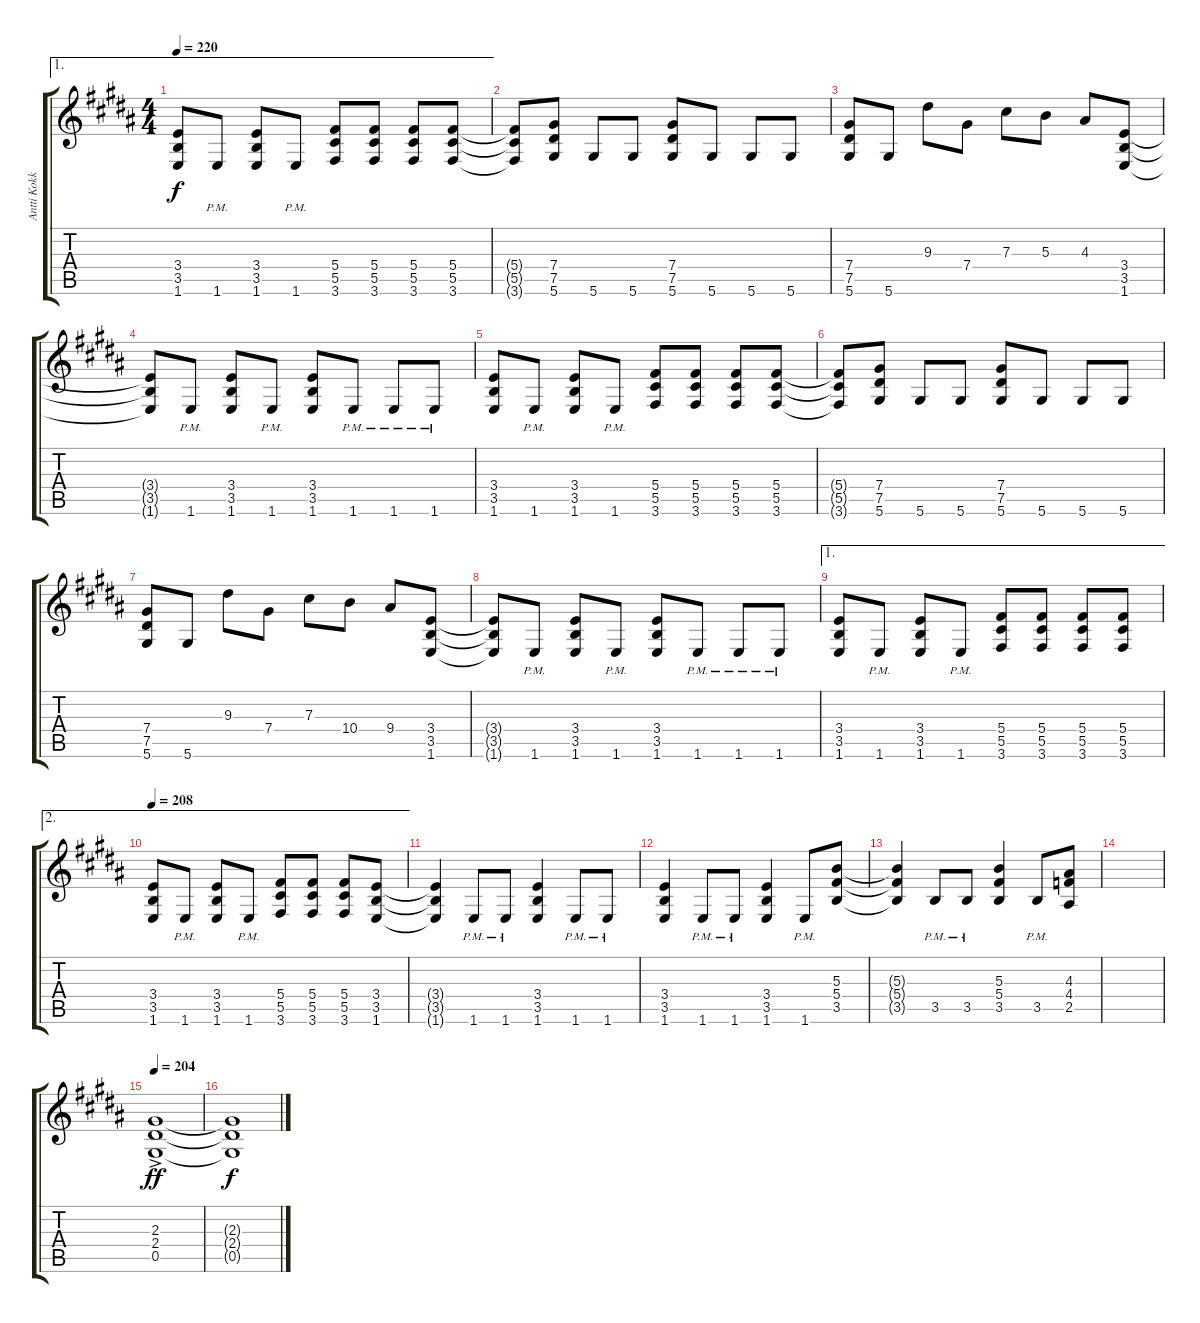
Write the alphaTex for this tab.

\track ("Antti Kokko" "Antti Kokk") {instrument distortionguitar}
\staff {score tabs}
\tuning (Eb4 Bb3 Gb3 Db3 Ab2 Eb2) {hide}
\ae 1
\ts (4 4)
\tempo 220
\clef g2
\ks b
(3.4 3.5 1.6).8{dy f} 1.6{pm}.8 (3.4 3.5 1.6).8 1.6{pm}.8 (5.4 5.5 3.6).8 (5.4 5.5 3.6).8 (5.4 5.5 3.6).8 (5.4 5.5 3.6).8 |
\ks g#minor
(5.4{t} 5.5{t} 3.6{t}).8 (7.4 7.5 5.6).8 5.6.8 5.6.8 (7.4 7.5 5.6).8 5.6.8 5.6.8 5.6.8 |
(7.4 7.5 5.6).8 5.6.8 9.3.8 7.4.8 7.3.8 5.3.8 4.3.8 (3.4 3.5 1.6).8 |
(3.4{t} 3.5{t} 1.6{t}).8 1.6{pm}.8 (3.4 3.5 1.6).8 1.6{pm}.8 (3.4 3.5 1.6).8 1.6{pm}.8 1.6{pm}.8 1.6{pm}.8 |
(3.4 3.5 1.6).8 1.6{pm}.8 (3.4 3.5 1.6).8 1.6{pm}.8 (5.4 5.5 3.6).8 (5.4 5.5 3.6).8 (5.4 5.5 3.6).8 (5.4 5.5 3.6).8 |
\ks b
(5.4{t} 5.5{t} 3.6{t}).8 (7.4 7.5 5.6).8 5.6.8 5.6.8 (7.4 7.5 5.6).8 5.6.8 5.6.8 5.6.8 |
\ks g#minor
(7.4 7.5 5.6).8 5.6.8 9.3.8 7.4.8 7.3.8 10.4.8 9.4.8 (3.4 3.5 1.6).8 |
(3.4{t} 3.5{t} 1.6{t}).8 1.6{pm}.8 (3.4 3.5 1.6).8 1.6{pm}.8 (3.4 3.5 1.6).8 1.6{pm}.8 1.6{pm}.8 1.6{pm}.8 |
\ae 1
\ks b
(3.4 3.5 1.6).8 1.6{pm}.8 (3.4 3.5 1.6).8 1.6{pm}.8 (5.4 5.5 3.6).8 (5.4 5.5 3.6).8 (5.4 5.5 3.6).8 (5.4 5.5 3.6).8 |
\ae 2
\tempo 208
\ks g#minor
(3.4 3.5 1.6).8 1.6{pm}.8 (3.4 3.5 1.6).8 1.6{pm}.8 (5.4 5.5 3.6).8 (5.4 5.5 3.6).8 (5.4 5.5 3.6).8 (3.4 3.5 1.6).8 |
(3.4{t} 3.5{t} 1.6{t}).4 1.6{pm}.8 1.6{pm}.8 (3.4 3.5 1.6).4 1.6{pm}.8 1.6{pm}.8 |
(3.4 3.5 1.6).4 1.6{pm}.8 1.6{pm}.8 (3.4 3.5 1.6).4 1.6{pm}.8 (5.3 5.4 3.5).8 |
\ks b
(5.3{t} 5.4{t} 3.5{t}).4 3.5{pm}.8 3.5{pm}.8 (5.3 5.4 3.5).4 3.5{pm}.8 (4.3 4.4 2.5).8 |
\ks g#minor
|
\tempo 204
(2.3 2.4{ac} 0.5{ac}).1{dy ff} |
(2.3{t} 2.4{t} 0.5{t}).1{dy f}
